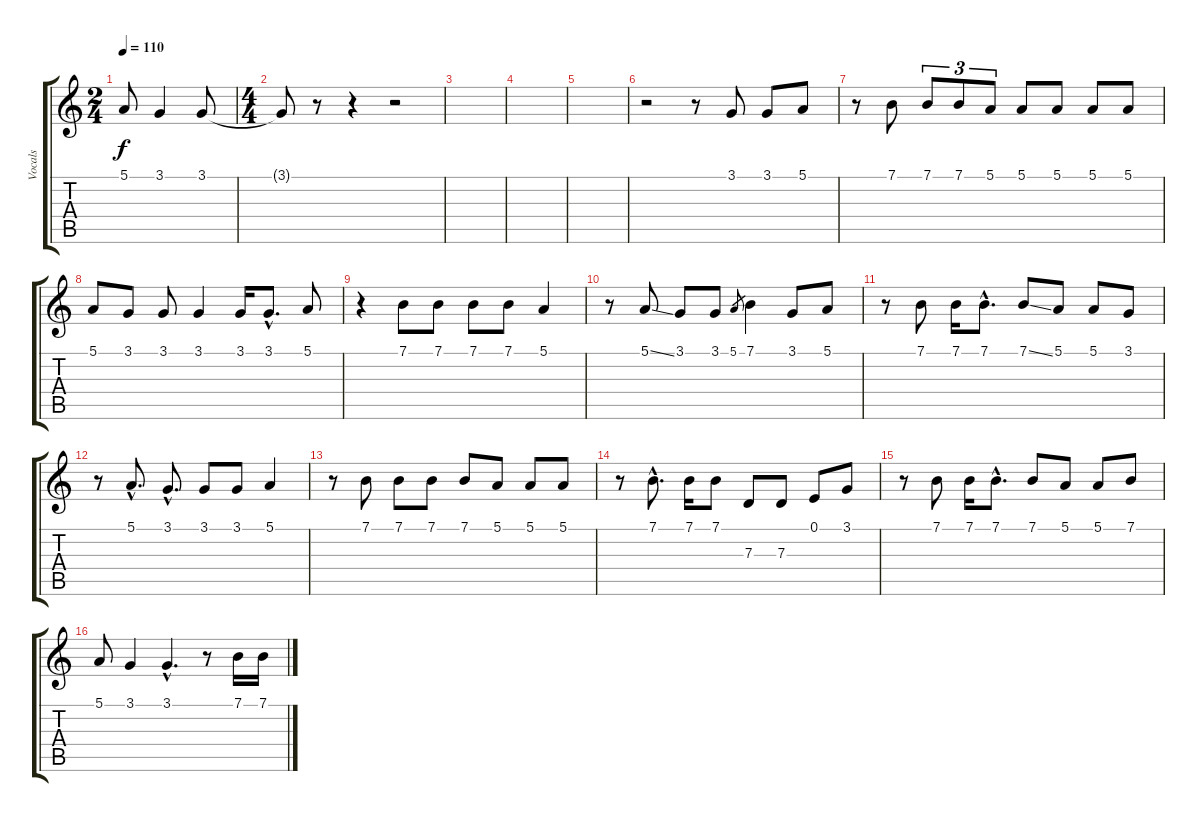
\track ("Vocals" "Vocals") {instrument tenorsax}
\staff {score tabs}
\tuning (E4 B3 G3 D3 A2 E2) {hide}
\ts (2 4)
\tempo 110
\clef g2
\ks c
5.1.8{dy f} 3.1.4 3.1.8 |
\ts (4 4)
3.1{t}.8 r.8 r.4 r.2 |
|
|
|
r.2 r.8 3.1.8 3.1.8 5.1.8 |
r.8 7.1.8 7.1.8{tu (3 2)} 7.1.8{tu (3 2)} 5.1.8{tu (3 2)} 5.1.8 5.1.8 5.1.8 5.1.8 |
5.1.8 3.1.8 3.1.8 3.1.4 3.1.16 3.1{hac}.8{d} 5.1.8 |
r.4 7.1.8 7.1.8 7.1.8 7.1.8 5.1.4 |
r.8 5.1{ss}.8 3.1.8 3.1.8 5.1.8{gr} 7.1.4 3.1.8 5.1.8 |
r.8 7.1.8 7.1.16 7.1{hac}.8{d} 7.1{ss}.8 5.1.8 5.1.8 3.1.8 |
r.8 5.1{hac}.8{d} 3.1{hac}.8{d} 3.1.8 3.1.8 5.1.4 |
r.8 7.1.8 7.1.8 7.1.8 7.1.8 5.1.8 5.1.8 5.1.8 |
r.8 7.1{hac}.8{d} 7.1.16 7.1.8 7.3.8 7.3.8 0.1.8 3.1.8 |
r.8 7.1.8 7.1.16 7.1{hac}.8{d} 7.1.8 5.1.8 5.1.8 7.1.8 |
5.1.8 3.1.4 3.1{hac}.4{d} r.8 7.1.16 7.1.16
